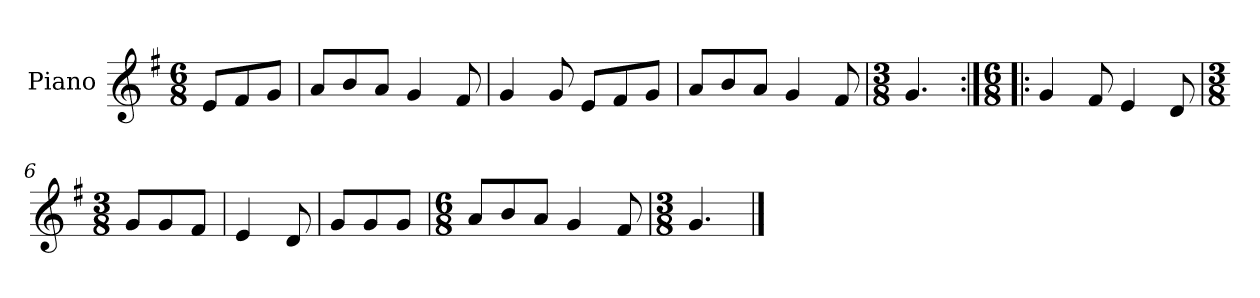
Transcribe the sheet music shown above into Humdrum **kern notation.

**kern
*part1
*staff1
*I"Piano
*I'Pno.
*clefG2
*k[f#]
*M6/8
=
8e/L
8f#/
8g/J
=1
8a/L
8b/
8a/J
4g/
8f#/
=2
4g/
8g/
8e/L
8f#/
8g/J
=3
8a/L
8b/
8a/J
4g/
8f#/
=4
*M3/8
4.g/
=5:|!|:
*M6/8
4g/
8f#/
4e/
8d/
=6
*M3/8
8g/L
8g/
8f#/J
=7
4e/
8d/
=8
8g/L
8g/
8g/J
!!LO:LB:g=z
=9
*M6/8
8a/L
8b/
8a/J
4g/
8f#/
=10
*M3/8
4.g/
==
*-
